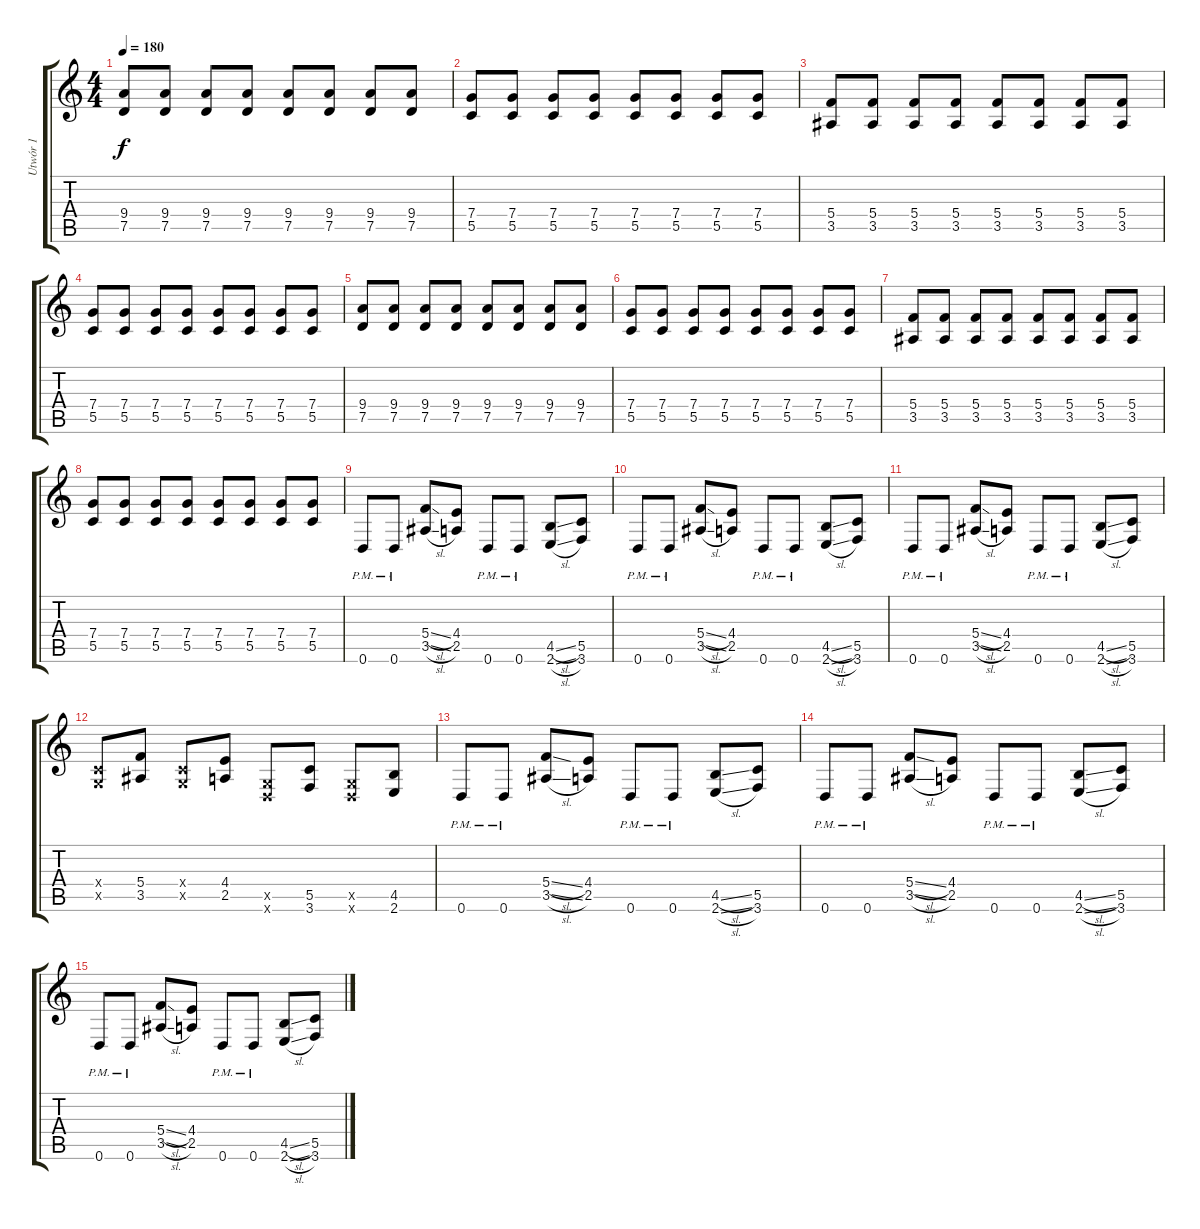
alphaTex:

\track ("Utwór 1" "Utwór 1") {instrument distortionguitar}
\staff {score tabs}
\tuning (D4 A3 F3 C3 G2 D2) {hide}
\ts (4 4)
\tempo 180
\clef g2
\ks c
(9.4 7.5).8{dy f} (9.4 7.5).8 (9.4 7.5).8 (9.4 7.5).8 (9.4 7.5).8 (9.4 7.5).8 (9.4 7.5).8 (9.4 7.5).8 |
(7.4 5.5).8 (7.4 5.5).8 (7.4 5.5).8 (7.4 5.5).8 (7.4 5.5).8 (7.4 5.5).8 (7.4 5.5).8 (7.4 5.5).8 |
(5.4 3.5).8 (5.4 3.5).8 (5.4 3.5).8 (5.4 3.5).8 (5.4 3.5).8 (5.4 3.5).8 (5.4 3.5).8 (5.4 3.5).8 |
(7.4 5.5).8 (7.4 5.5).8 (7.4 5.5).8 (7.4 5.5).8 (7.4 5.5).8 (7.4 5.5).8 (7.4 5.5).8 (7.4 5.5).8 |
(9.4 7.5).8 (9.4 7.5).8 (9.4 7.5).8 (9.4 7.5).8 (9.4 7.5).8 (9.4 7.5).8 (9.4 7.5).8 (9.4 7.5).8 |
(7.4 5.5).8 (7.4 5.5).8 (7.4 5.5).8 (7.4 5.5).8 (7.4 5.5).8 (7.4 5.5).8 (7.4 5.5).8 (7.4 5.5).8 |
(5.4 3.5).8 (5.4 3.5).8 (5.4 3.5).8 (5.4 3.5).8 (5.4 3.5).8 (5.4 3.5).8 (5.4 3.5).8 (5.4 3.5).8 |
(7.4 5.5).8 (7.4 5.5).8 (7.4 5.5).8 (7.4 5.5).8 (7.4 5.5).8 (7.4 5.5).8 (7.4 5.5).8 (7.4 5.5).8 |
0.6{pm}.8 0.6{pm}.8 (5.4{sl} 3.5{sl}).8 (4.4 2.5).8 0.6{pm}.8 0.6{pm}.8 (4.5{sl} 2.6{sl}).8 (5.5 3.6).8 |
0.6{pm}.8 0.6{pm}.8 (5.4{sl} 3.5{sl}).8 (4.4 2.5).8 0.6{pm}.8 0.6{pm}.8 (4.5{sl} 2.6{sl}).8 (5.5 3.6).8 |
0.6{pm}.8 0.6{pm}.8 (5.4{sl} 3.5{sl}).8 (4.4 2.5).8 0.6{pm}.8 0.6{pm}.8 (4.5{sl} 2.6{sl}).8 (5.5 3.6).8 |
(0.4{x} 0.5{x}).8 (5.4 3.5).8 (0.4{x} 0.5{x}).8 (4.4 2.5).8 (0.5{x} 0.6{x}).8 (5.5 3.6).8 (0.5{x} 0.6{x}).8 (4.5 2.6).8 |
0.6{pm}.8 0.6{pm}.8 (5.4{sl} 3.5{sl}).8 (4.4 2.5).8 0.6{pm}.8 0.6{pm}.8 (4.5{sl} 2.6{sl}).8 (5.5 3.6).8 |
0.6{pm}.8 0.6{pm}.8 (5.4{sl} 3.5{sl}).8 (4.4 2.5).8 0.6{pm}.8 0.6{pm}.8 (4.5{sl} 2.6{sl}).8 (5.5 3.6).8 |
0.6{pm}.8 0.6{pm}.8 (5.4{sl} 3.5{sl}).8 (4.4 2.5).8 0.6{pm}.8 0.6{pm}.8 (4.5{sl} 2.6{sl}).8 (5.5 3.6).8
